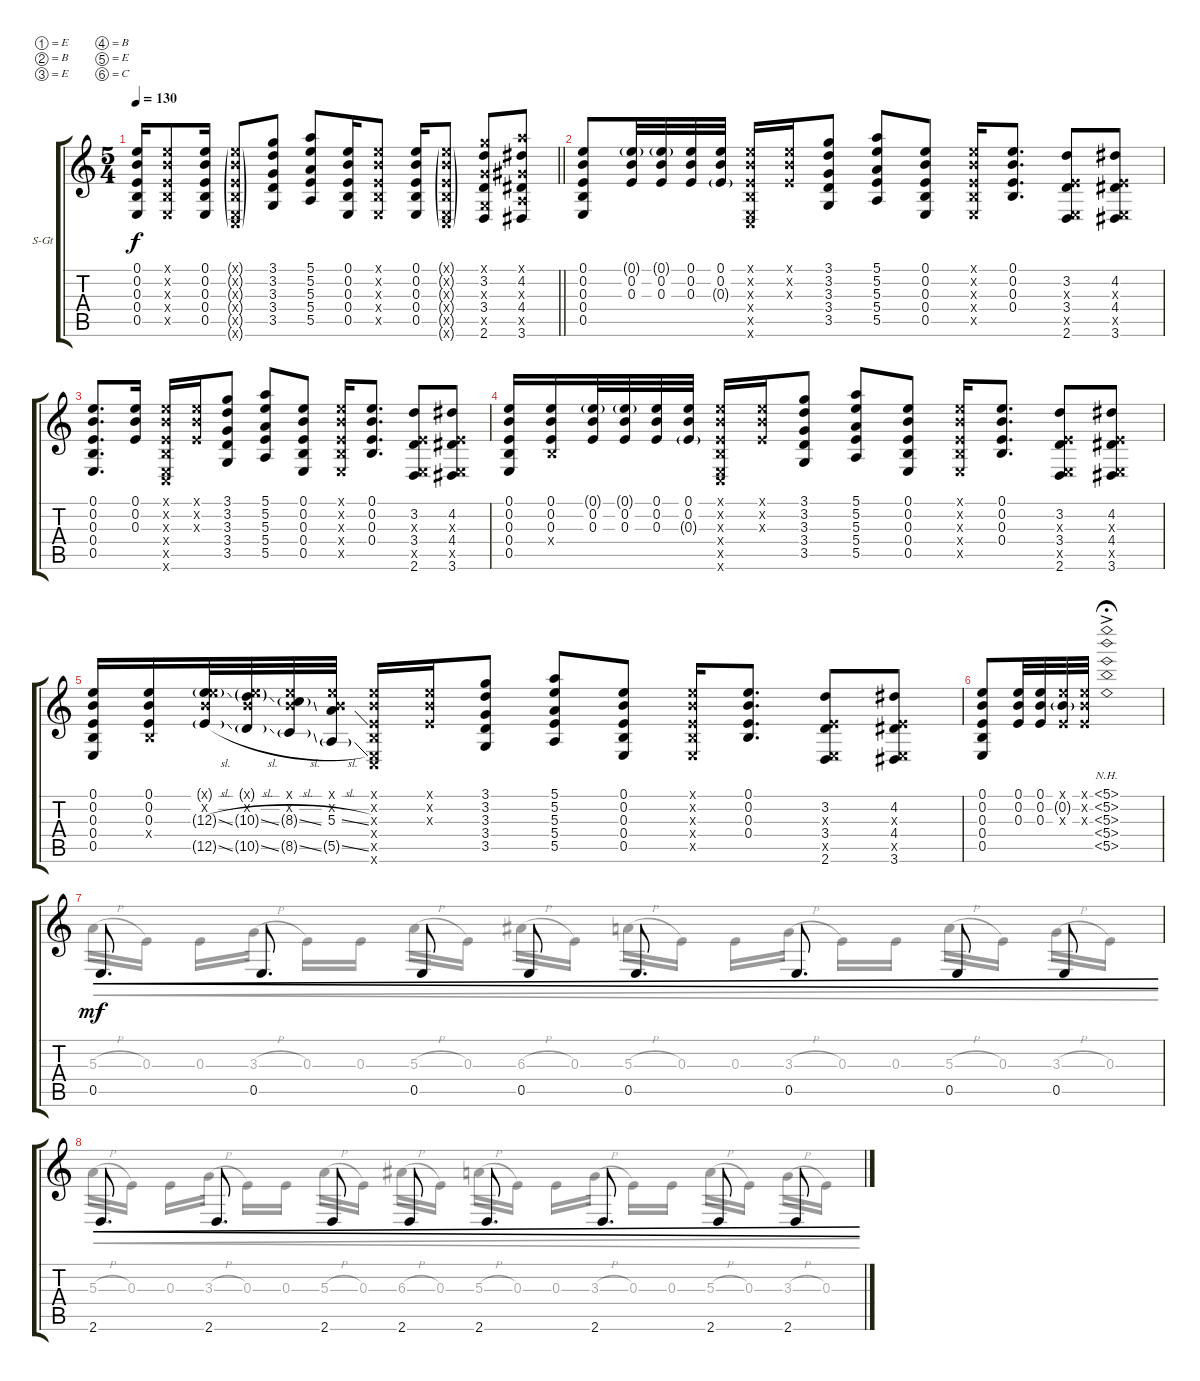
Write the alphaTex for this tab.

\defaultSystemsLayout 4
\bracketExtendMode groupsimilarinstruments
\firstSystemTrackNameOrientation horizontal
\otherSystemsTrackNameOrientation horizontal
\track ("Steel Guitar" "S-Gt") {instrument acousticguitarsteel}
\staff {score tabs}
\tuning (E4 B3 E3 B2 E2 C2)
\voice
\ts (5 4)
\scale
0.419546
\tempo 130
\accidentals auto
\clef g2
\ottava regular
\simile none
\scale
0.433683
\barLineRight lightlight
\ks c
(0.5 0.4 0.3 0.2 0.1).16{dy f} (0.3{x} 0.1{x} 0.2{x} 0.5{x} 0.4{x}).8 (0.5 0.4 0.3 0.2 0.1).16 (0.6{g x} 0.5{g x} 0.4{g x} 0.3{g x} 0.2{g x} 0.1{g x}).8 (3.5 3.4 3.3 3.2 3.1).8 (5.5 5.1 5.2 5.3 5.4).8 (0.5 0.4 0.3 0.2 0.1).16 (0.3{x} 0.1{x} 0.2{x} 0.5{x} 0.4{x}).8 (0.5 0.4 0.3 0.2 0.1).16 (0.6{g x} 0.5{g x} 0.4{g x} 0.3{g x} 0.2{g x} 0.1{g x}).8 (3.5{x} 3.4 3.3{x} 3.2 3.1{x} 2.6).8 (5.5{x} 5.1{x} 4.2 4.3{x} 4.4 3.6).8 |
\scale
0.580513 (0.5 0.4 0.3 0.2 0.1).8 (0.3 0.2 0.1{g}).32 (0.1{g} 0.2 0.3).32 (0.3 0.2 0.1).32 (0.1 0.2 0.3{g}).32 (0.6{x} 0.5{x} 0.4{x} 0.3{x} 0.2{x} 0.1{x}).16 (0.1{x} 0.2{x} 0.3{x}).16 (3.1 3.2 3.3 3.4 3.5).8 (5.5 5.4 5.3 5.2 5.1).8 (0.5 0.4 0.3 0.2 0.1).8 (0.3{x} 0.2{x} 0.1{x} 0.4{x} 0.5{x}).16 (0.1 0.2 0.3 0.4).8{d} (2.6 3.4 3.2 0.3{x} 0.5{x}).8 (4.2 4.4 3.6 0.5{x} 0.3{x}).8 |
\scale
0.425254 (0.5 0.4 0.3 0.2 0.1).8{d} (0.3 0.2 0.1).16 (0.6{x} 0.5{x} 0.4{x} 0.3{x} 0.2{x} 0.1{x}).16 (0.1{x} 0.2{x} 0.3{x}).16 (3.1 3.2 3.3 3.4 3.5).8 (5.5 5.4 5.3 5.2 5.1).8 (0.5 0.4 0.3 0.2 0.1).8 (0.3{x} 0.2{x} 0.1{x} 0.4{x} 0.5{x}).16 (0.1 0.2 0.3 0.4).8{d} (2.6 3.4 3.2 0.3{x} 0.5{x}).8 (4.2 4.4 3.6 0.5{x} 0.3{x}).8 |
\scale
0.574807 (0.5 0.4 0.3 0.2 0.1).16 (0.3 0.2 0.1 0.4{x}).16 (0.3 0.2 0.1{g}).32 (0.1{g} 0.2 0.3).32 (0.3 0.2 0.1).32 (0.1 0.2 0.3{g}).32 (0.6{x} 0.5{x} 0.4{x} 0.3{x} 0.2{x} 0.1{x}).16 (0.1{x} 0.2{x} 0.3{x}).16 (3.1 3.2 3.3 3.4 3.5).8 (5.5 5.4 5.3 5.2 5.1).8 (0.5 0.4 0.3 0.2 0.1).8 (0.3{x} 0.2{x} 0.1{x} 0.4{x} 0.5{x}).16 (0.1 0.2 0.3 0.4).8{d} (2.6 3.4 3.2 0.3{x} 0.5{x}).8 (4.2 4.4 3.6 0.5{x} 0.3{x}).8 |
(0.5 0.4 0.3 0.2 0.1).16 (0.3 0.2 0.1 0.4{x}).16 (12.3{sl g} 0.2{x} 0.1{g x} 12.5{sl g}).32 (0.1{g x} 0.2{x} 10.3{sl g} 10.5{sl g}).32 (8.3{sl g} 0.2{x} 0.1{x} 8.5{sl g}).32 (0.1{x} 0.2{x} 5.3{sl} 5.5{sl g}).32 (0.6{x} 0.5{x} 0.4{x} 0.3{x} 0.2{x} 0.1{x}).16 (0.1{x} 0.2{x} 0.3{x}).16 (3.1 3.2 3.3 3.4 3.5).8 (5.5 5.4 5.3 5.2 5.1).8 (0.5 0.4 0.3 0.2 0.1).8 (0.3{x} 0.2{x} 0.1{x} 0.4{x} 0.5{x}).16 (0.1 0.2 0.3 0.4).8{d} (2.6 3.4 3.2 0.3{x} 0.5{x}).8 (4.2 4.4 3.6 0.5{x} 0.3{x}).8 |
\scale
0.313609 (0.5 0.4 0.3 0.2 0.1).8 (0.1 0.2 0.3).32 (0.3 0.2 0.1).32 (0.1{x} 0.2{g} 0.3{x}).32 (0.3{x} 0.2{x} 0.1{x}).32 (5.1{nh ac} 5.2{nh ac} 5.3{nh ac} 5.4{nh ac} 5.5{nh ac}).1{fermata (medium 0.71)} |
\beaming (8 1 1 1 1 1 1 1 1 1 1)
\scale
0.686391 0.5.8{d cre dy mf} 0.5.8{d cre} 0.5.8{cre} 0.5.8{cre} 0.5.8{d cre} 0.5.8{d cre} 0.5.8{cre} 0.5.8{cre} |
\scale
0.363169 2.6.8{d cre} 2.6.8{d cre} 2.6.8{cre} 2.6.8{cre} 2.6.8{d cre} 2.6.8{d cre} 2.6.8{cre} 2.6.8{cre}
\voice
\clef g2
\ottava regular
\simile none
\scale
0.433683
\barLineRight lightlight
\ks c
|
|
|
|
|
\scale
0.313609 |
\scale
0.686391 5.3{h}.16{cre dy mf} 0.3.16{cre} 0.3.16{cre} 3.3{h}.16{cre} 0.3.16{cre} 0.3.16{cre} 5.3{h}.16{cre} 0.3.16{cre} 6.3{h}.16{cre} 0.3.16{cre} 5.3{h}.16{cre} 0.3.16{cre} 0.3.16{cre} 3.3{h}.16{cre} 0.3.16{cre} 0.3.16{cre} 5.3{h}.16{cre} 0.3.16{cre} 3.3{h}.16{cre} 0.3.16{cre} |
\scale
0.363169 5.3{h}.16{cre} 0.3.16{cre} 0.3.16{cre} 3.3{h}.16{cre} 0.3.16{cre} 0.3.16{cre} 5.3{h}.16{cre} 0.3.16{cre} 6.3{h}.16{cre} 0.3.16{cre} 5.3{h}.16{cre} 0.3.16{cre} 0.3.16{cre} 3.3{h}.16{cre} 0.3.16{cre} 0.3.16{cre} 5.3{h}.16{cre} 0.3.16{cre} 3.3{h}.16{cre} 0.3.16{cre}
